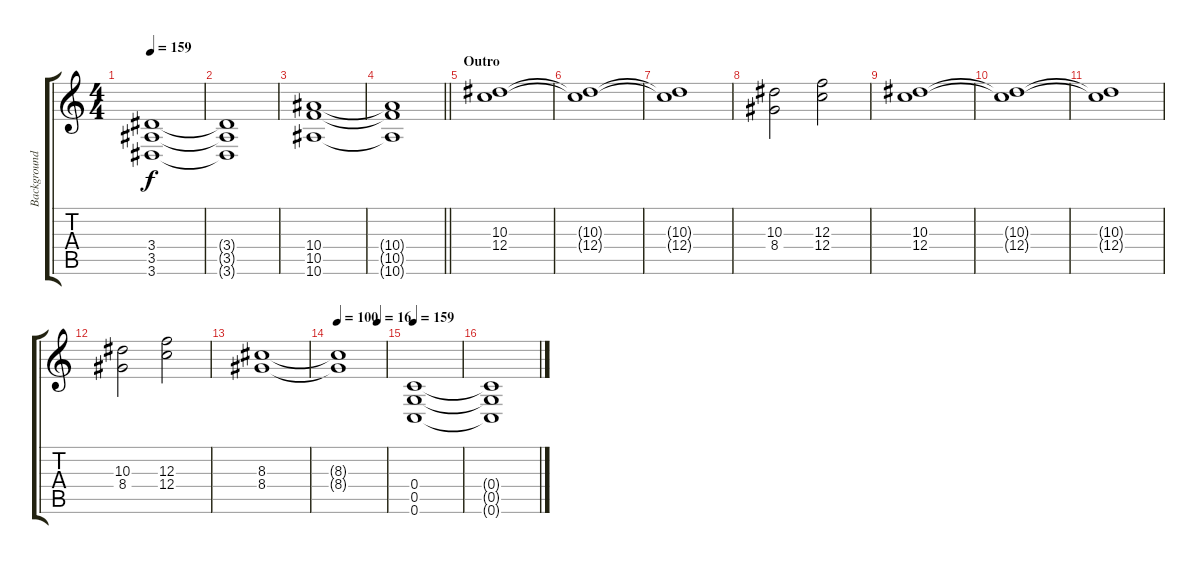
\track ("Background Guitar (Dan Jacobs)" "Background") {instrument distortionguitar}
\staff {score tabs}
\tuning (D4 A3 F3 C3 G2 C2) {hide}
\ts (4 4)
\tempo 159
\clef g2
\ks c
(3.4 3.5 3.6).1{dy f} |
(3.4{t} 3.5{t} 3.6{t}).1 |
(10.4 10.5 10.6).1 |
\barLineRight lightlight
(10.4{t} 10.5{t} 10.6{t}).1 |
\section ("" "Outro")
(10.3 12.4).1{volume 6} |
(10.3{t} 12.4{t}).1 |
(10.3{t} 12.4{t}).1 |
(10.3 8.4).2 (12.3 12.4).2 |
(10.3 12.4).1 |
(10.3{t} 12.4{t}).1 |
(10.3{t} 12.4{t}).1 |
(10.3 8.4).2 (12.3 12.4).2 |
(8.3 8.4).1 |
\tempo 100
\tempo (16 0.8333333333333334)
(8.3{t} 8.4{t}).1 |
\tempo 159
(0.4 0.5 0.6).1 |
(0.4{t} 0.5{t} 0.6{t}).1
